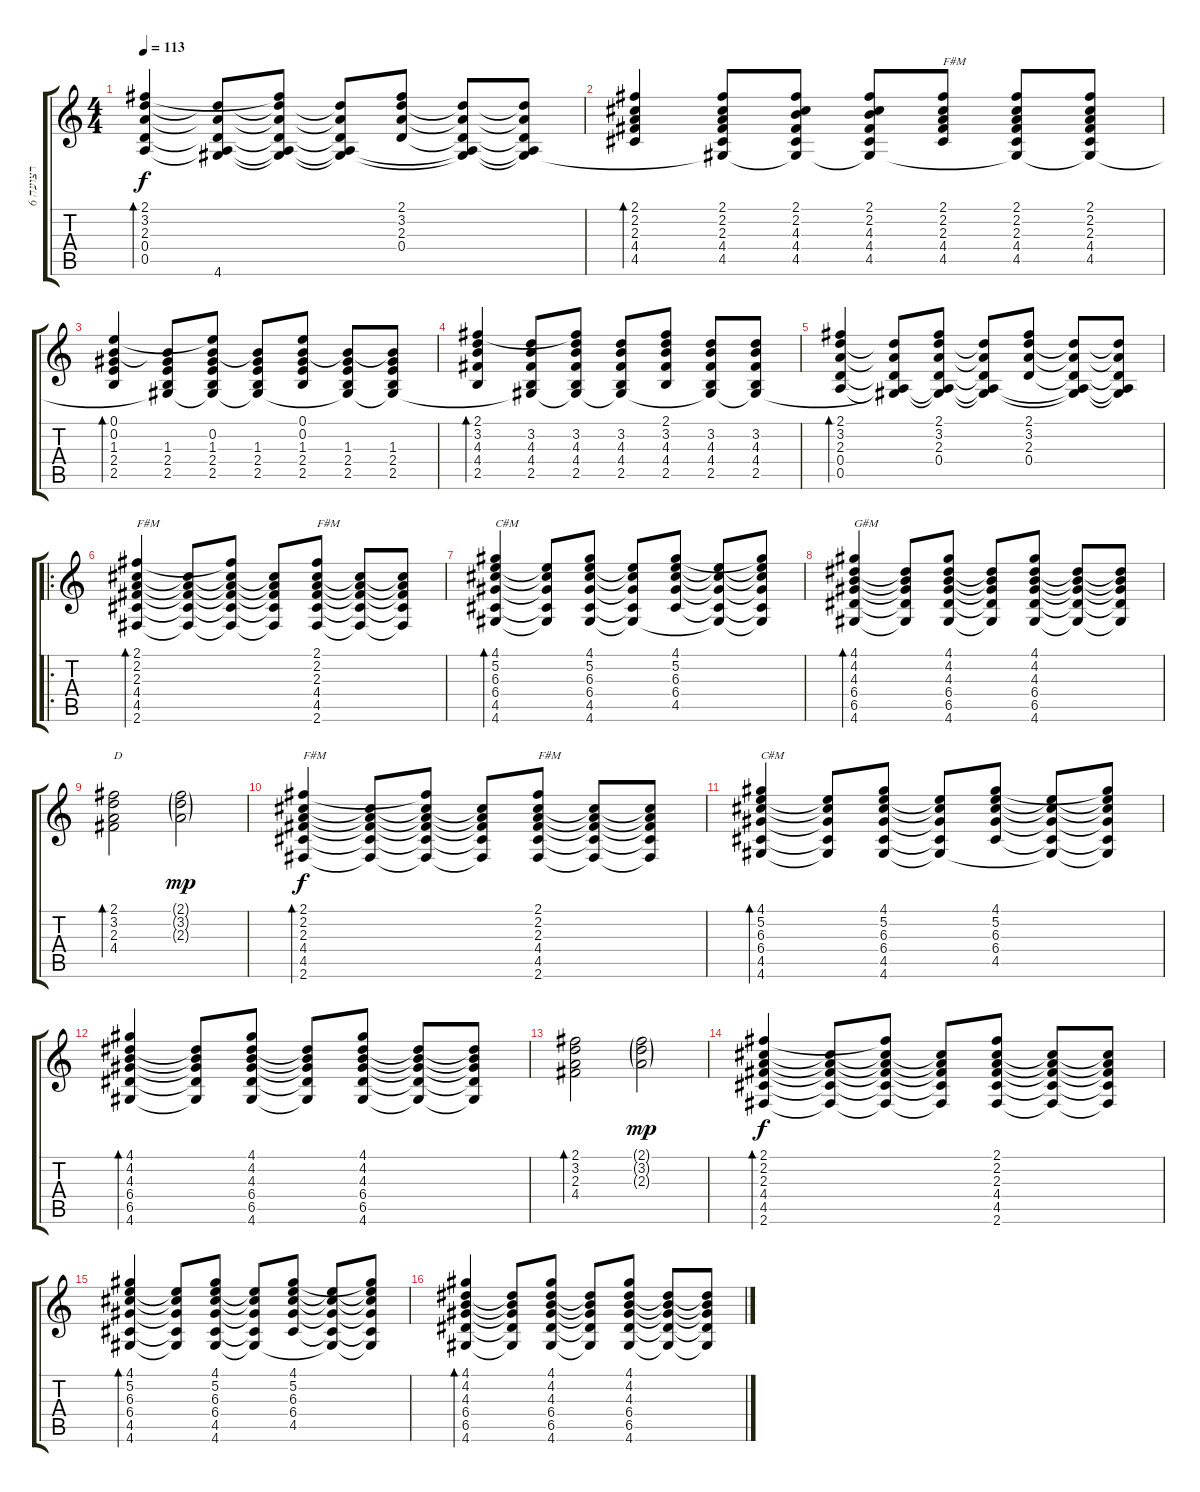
\track ("רצועה 6" "רצועה 6") {instrument acousticguitarsteel}
\staff {score tabs}
\tuning (E4 B3 G3 D3 A2 E2) {hide}
\ts (4 4)
\tempo 113
\clef g2
\ks c
(2.1 3.2 2.3 0.4 0.5).4{bd 60 dy f} (3.2{t} 2.3{t} 0.4{t} 0.5{t} 4.6{t}).8 (2.1{t} 3.2{t} 2.3{t} 0.4{t} 0.5{t} 4.6{t}).8 (3.2{t} 2.3{t} 0.4{t} 0.5{t} 4.6{t}).8 (2.1 3.2 2.3 0.4).8 (3.2{t} 2.3{t} 0.4{t} 0.5{t} 4.6{t}).8 (3.2{t} 2.3{t} 0.4{t} 0.5{t} 4.6{t}).8 |
(2.1 2.2 2.3 4.4 4.5).4{bd 60} (2.1 2.2 2.3 4.4 4.5 4.6{t}).8 (2.1 2.2 4.3 4.4 4.5 4.6{t}).8 (2.1 2.2 4.3 4.4 4.5 4.6{t}).8 (2.1 2.2 2.3 4.4 4.5).8{txt "F#M"} (2.1 2.2 2.3 4.4 4.5 4.6{t}).8 (2.1 2.2 2.3 4.4 4.5 4.6{t}).8 |
(0.1 0.2 1.3 2.4 2.5).4{bd 60} (0.2{t} 1.3 2.4 2.5 4.6{t}).8 (0.1{t} 0.2 1.3 2.4 2.5 4.6{t}).8 (0.2{t} 1.3 2.4 2.5 4.6{t}).8 (0.1 0.2 1.3 2.4 2.5).8 (0.2{t} 1.3 2.4 2.5 4.6{t}).8 (0.2{t} 1.3 2.4 2.5 4.6{t}).8 |
(2.1 3.2 4.3 4.4 2.5).4{bd 60} (3.2 4.3 4.4 2.5 4.6{t}).8 (2.1{t} 3.2 4.3 4.4 2.5 4.6{t}).8 (3.2 4.3 4.4 2.5 4.6{t}).8 (2.1 3.2 4.3 4.4 2.5).8 (3.2 4.3 4.4 2.5 4.6{t}).8 (3.2 4.3 4.4 2.5 4.6{t}).8 |
(2.1 3.2 2.3 0.4 0.5).4{bd 60} (3.2{t} 2.3{t} 0.4{t} 0.5{t} 4.6{t}).8 (2.1 3.2 2.3 0.4 0.5{t} 4.6{t}).8 (3.2{t} 2.3{t} 0.4{t} 0.5{t} 4.6{t}).8 (2.1 3.2 2.3 0.4).8 (3.2{t} 2.3{t} 0.4{t} 0.5{t} 4.6{t}).8 (3.2{t} 2.3{t} 0.4{t} 0.5{t} 4.6{t}).8 |
\ro
(2.1 2.2 2.3 4.4 4.5 2.6).4{bd 60 txt "F#M"} (2.2{t} 2.3{t} 4.4{t} 4.5{t} 2.6{t}).8 (2.1{t} 2.2{t} 2.3{t} 4.4{t} 4.5{t} 2.6{t}).8 (2.2{t} 2.3{t} 4.4{t} 4.5{t} 2.6{t}).8 (2.1 2.2 2.3 4.4 4.5 2.6).8{txt "F#M"} (2.2{t} 2.3{t} 4.4{t} 4.5{t} 2.6{t}).8 (2.2{t} 2.3{t} 4.4{t} 4.5{t} 2.6{t}).8 |
(4.1 5.2 6.3 6.4 4.5 4.6).4{bd 60 txt "C#M"} (5.2{t} 6.3{t} 6.4{t} 4.5{t} 4.6{t}).8 (4.1 5.2 6.3 6.4 4.5 4.6).8 (5.2{t} 6.3{t} 6.4{t} 4.5{t} 4.6{t}).8 (4.1 5.2 6.3 6.4 4.5).8 (5.2{t} 6.3{t} 6.4{t} 4.5{t} 4.6{t}).8 (4.1{t} 5.2{t} 6.3{t} 6.4{t} 4.5{t} 4.6{t}).8 |
(4.1 4.2 4.3 6.4 6.5 4.6).4{bd 60 txt "G#M"} (4.2{t} 4.3{t} 6.4{t} 6.5{t} 4.6{t}).8 (4.1 4.2 4.3 6.4 6.5 4.6).8 (4.2{t} 4.3{t} 6.4{t} 6.5{t} 4.6{t}).8 (4.1 4.2 4.3 6.4 6.5 4.6).8 (4.2{t} 4.3{t} 6.4{t} 6.5{t} 4.6{t}).8 (4.2{t} 4.3{t} 6.4{t} 6.5{t} 4.6{t}).8 |
(2.1 3.2 2.3 4.4).2{bd 60 txt "D"} (2.1{g} 3.2{g} 2.3{g}).2{dy mp} |
(2.1 2.2 2.3 4.4 4.5 2.6).4{bd 60 txt "F#M" dy f} (2.2{t} 2.3{t} 4.4{t} 4.5{t} 2.6{t}).8 (2.1{t} 2.2{t} 2.3{t} 4.4{t} 4.5{t} 2.6{t}).8 (2.2{t} 2.3{t} 4.4{t} 4.5{t} 2.6{t}).8 (2.1 2.2 2.3 4.4 4.5 2.6).8{txt "F#M"} (2.2{t} 2.3{t} 4.4{t} 4.5{t} 2.6{t}).8 (2.2{t} 2.3{t} 4.4{t} 4.5{t} 2.6{t}).8 |
(4.1 5.2 6.3 6.4 4.5 4.6).4{bd 60 txt "C#M"} (5.2{t} 6.3{t} 6.4{t} 4.5{t} 4.6{t}).8 (4.1 5.2 6.3 6.4 4.5 4.6).8 (5.2{t} 6.3{t} 6.4{t} 4.5{t} 4.6{t}).8 (4.1 5.2 6.3 6.4 4.5).8 (5.2{t} 6.3{t} 6.4{t} 4.5{t} 4.6{t}).8 (4.1{t} 5.2{t} 6.3{t} 6.4{t} 4.5{t} 4.6{t}).8 |
(4.1 4.2 4.3 6.4 6.5 4.6).4{bd 60} (4.2{t} 4.3{t} 6.4{t} 6.5{t} 4.6{t}).8 (4.1 4.2 4.3 6.4 6.5 4.6).8 (4.2{t} 4.3{t} 6.4{t} 6.5{t} 4.6{t}).8 (4.1 4.2 4.3 6.4 6.5 4.6).8 (4.2{t} 4.3{t} 6.4{t} 6.5{t} 4.6{t}).8 (4.2{t} 4.3{t} 6.4{t} 6.5{t} 4.6{t}).8 |
(2.1 3.2 2.3 4.4).2{bd 60} (2.1{g} 3.2{g} 2.3{g}).2{dy mp} |
(2.1 2.2 2.3 4.4 4.5 2.6).4{bd 60 dy f} (2.2{t} 2.3{t} 4.4{t} 4.5{t} 2.6{t}).8 (2.1{t} 2.2{t} 2.3{t} 4.4{t} 4.5{t} 2.6{t}).8 (2.2{t} 2.3{t} 4.4{t} 4.5{t} 2.6{t}).8 (2.1 2.2 2.3 4.4 4.5 2.6).8 (2.2{t} 2.3{t} 4.4{t} 4.5{t} 2.6{t}).8 (2.2{t} 2.3{t} 4.4{t} 4.5{t} 2.6{t}).8 |
(4.1 5.2 6.3 6.4 4.5 4.6).4{bd 60} (5.2{t} 6.3{t} 6.4{t} 4.5{t} 4.6{t}).8 (4.1 5.2 6.3 6.4 4.5 4.6).8 (5.2{t} 6.3{t} 6.4{t} 4.5{t} 4.6{t}).8 (4.1 5.2 6.3 6.4 4.5).8 (5.2{t} 6.3{t} 6.4{t} 4.5{t} 4.6{t}).8 (4.1{t} 5.2{t} 6.3{t} 6.4{t} 4.5{t} 4.6{t}).8 |
(4.1 4.2 4.3 6.4 6.5 4.6).4{bd 60} (4.2{t} 4.3{t} 6.4{t} 6.5{t} 4.6{t}).8 (4.1 4.2 4.3 6.4 6.5 4.6).8 (4.2{t} 4.3{t} 6.4{t} 6.5{t} 4.6{t}).8 (4.1 4.2 4.3 6.4 6.5 4.6).8 (4.2{t} 4.3{t} 6.4{t} 6.5{t} 4.6{t}).8 (4.2{t} 4.3{t} 6.4{t} 6.5{t} 4.6{t}).8
